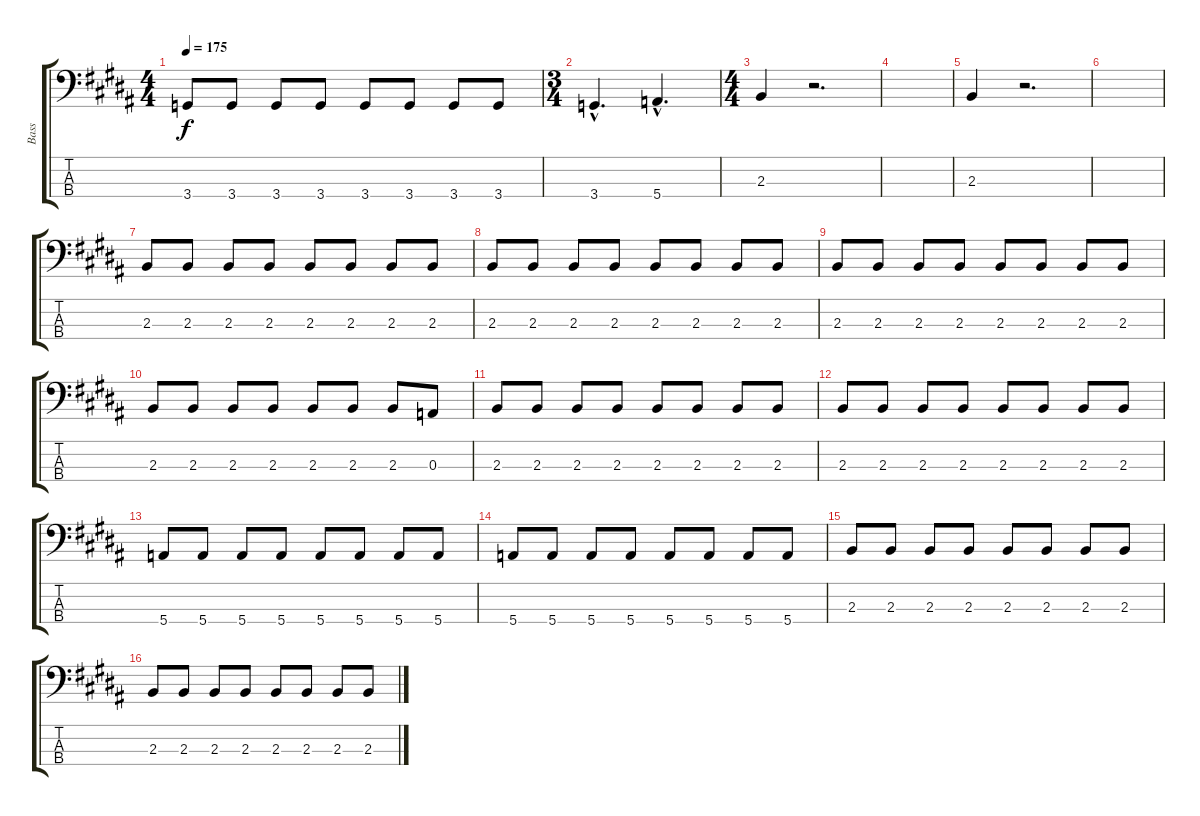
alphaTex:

\track ("Bass" "Bass") {instrument electricbassfinger}
\staff {score tabs}
\tuning (G2 D2 A1 E1) {hide}
\ts (4 4)
\tempo 175
\clef f4
\ks b
3.4.8{dy f} 3.4.8 3.4.8 3.4.8 3.4.8 3.4.8 3.4.8 3.4.8 |
\ts (3 4)
3.4{hac}.4{d} 5.4{hac}.4{d} |
\ts (4 4)
2.3.4 r.2{d} |
|
2.3.4 r.2{d} |
|
2.3.8 2.3.8 2.3.8 2.3.8 2.3.8 2.3.8 2.3.8 2.3.8 |
2.3.8 2.3.8 2.3.8 2.3.8 2.3.8 2.3.8 2.3.8 2.3.8 |
2.3.8 2.3.8 2.3.8 2.3.8 2.3.8 2.3.8 2.3.8 2.3.8 |
2.3.8 2.3.8 2.3.8 2.3.8 2.3.8 2.3.8 2.3.8 0.3.8 |
2.3.8 2.3.8 2.3.8 2.3.8 2.3.8 2.3.8 2.3.8 2.3.8 |
2.3.8 2.3.8 2.3.8 2.3.8 2.3.8 2.3.8 2.3.8 2.3.8 |
5.4.8 5.4.8 5.4.8 5.4.8 5.4.8 5.4.8 5.4.8 5.4.8 |
5.4.8 5.4.8 5.4.8 5.4.8 5.4.8 5.4.8 5.4.8 5.4.8 |
2.3.8 2.3.8 2.3.8 2.3.8 2.3.8 2.3.8 2.3.8 2.3.8 |
2.3.8 2.3.8 2.3.8 2.3.8 2.3.8 2.3.8 2.3.8 2.3.8
